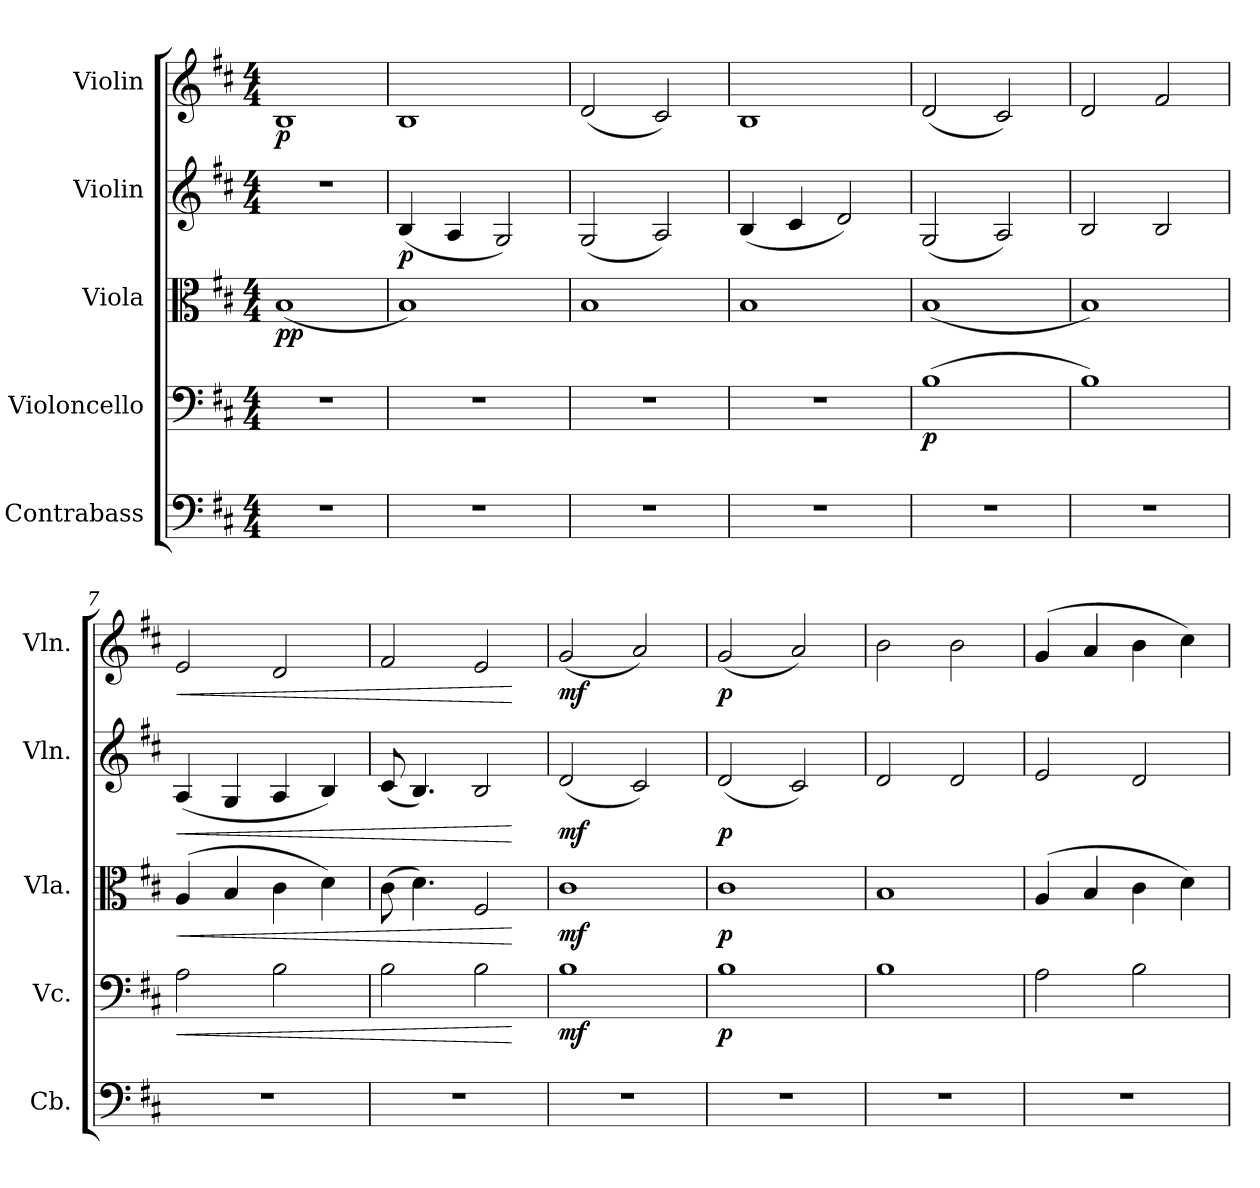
**kern	**kern	**dynam	**kern	**dynam	**kern	**dynam	**kern	**dynam
*part5	*part4	*part4	*part3	*part3	*part2	*part2	*part1	*part1
*staff5	*staff4	*staff4	*staff3	*staff3	*staff2	*staff2	*staff1	*staff1
*I"Contrabass	*I"Violoncello	*	*I"Viola	*	*I"Violin	*	*I"Violin	*
*I'Cb.	*I'Vc.	*	*I'Vla.	*	*I'Vln.	*	*I'Vln.	*
*clefF4	*clefF4	*	*clefC3	*	*clefG2	*	*clefG2	*
*ITrd7c12	*	*	*	*	*	*	*	*
*k[f#c#]	*k[f#c#]	*	*k[f#c#]	*	*k[f#c#]	*	*k[f#c#]	*
*M4/4	*M4/4	*	*M4/4	*	*M4/4	*	*M4/4	*
*MM72	*MM72	*	*MM72	*	*MM72	*	*MM72	*
=1	=1	=1	=1	=1	=1	=1	=1	=1
!	!	!	!	!LO:DY:b	!	!	!	!LO:DY:b
1r	1r	.	(<1B	pp	1r	.	1B	p
=2	=2	=2	=2	=2	=2	=2	=2	=2
!	!	!	!	!	!	!LO:DY:b	!	!
1r	1r	.	1B)	.	(<4B/	p	1B	.
.	.	.	.	.	4A/	.	.	.
.	.	.	.	.	2G/)	.	.	.
=3	=3	=3	=3	=3	=3	=3	=3	=3
1r	1r	.	1B	.	(<2G/	.	(<2d/	.
.	.	.	.	.	2A/)	.	2c#/)	.
=4	=4	=4	=4	=4	=4	=4	=4	=4
1r	1r	.	1B	.	(<4B/	.	1B	.
.	.	.	.	.	4c#/	.	.	.
.	.	.	.	.	2d/)	.	.	.
=5	=5	=5	=5	=5	=5	=5	=5	=5
!	!	!LO:DY:b	!	!	!	!	!	!
1r	(>1B	p	(<1B	.	(<2G/	.	(<2d/	.
.	.	.	.	.	2A/)	.	2c#/)	.
=6	=6	=6	=6	=6	=6	=6	=6	=6
1r	1B)	.	1B)	.	2B/	.	2d/	.
.	.	.	.	.	2B/	.	2f#/	.
=7	=7	=7	=7	=7	=7	=7	=7	=7
!	!	!LO:HP:b	!	!LO:HP:b	!	!LO:HP:b	!	!LO:HP:b
1r	2A\	<	(>4A/	<	(<4A/	<	2e/	<
.	.	.	4B/	.	4G/	.	.	.
.	2B\	.	4c#\	.	4A/	.	2d/	.
.	.	.	4d\)	.	4B/)	.	.	.
=8	=8	=8	=8	=8	=8	=8	=8	=8
1r	2B\	.	(>8c#\	.	(<8c#/	.	2f#/	.
.	.	.	4.d\)	.	4.B/)	.	.	.
.	2B\	.	2F#/	.	2B/	.	2e/	.
.	.	[	.	[	.	[	.	[
=9	=9	=9	=9	=9	=9	=9	=9	=9
!	!	!LO:DY:b	!	!LO:DY:b	!	!LO:DY:b	!	!LO:DY:b
1r	1B	mf	1c#	mf	(<2d/	mf	(<2g/	mf
.	.	.	.	.	2c#/)	.	2a/)	.
!!LO:LB:g=z
=10	=10	=10	=10	=10	=10	=10	=10	=10
!	!	!LO:DY:b	!	!LO:DY:b	!	!LO:DY:b	!	!LO:DY:b
1r	1B	p	1c#	p	(<2d/	p	(<2g/	p
.	.	.	.	.	2c#/)	.	2a/)	.
=11	=11	=11	=11	=11	=11	=11	=11	=11
1r	1B	.	1B	.	2d/	.	2b\	.
.	.	.	.	.	2d/	.	2b\	.
=12	=12	=12	=12	=12	=12	=12	=12	=12
1r	2A\	.	(>4A/	.	2e/	.	(>4g/	.
.	.	.	4B/	.	.	.	4a/	.
.	2B\	.	4c#\	.	2d/	.	4b\	.
.	.	.	4d\)	.	.	.	4cc#\)	.
=	=	=	=	=	=	=	=	=
*-	*-	*-	*-	*-	*-	*-	*-	*-
